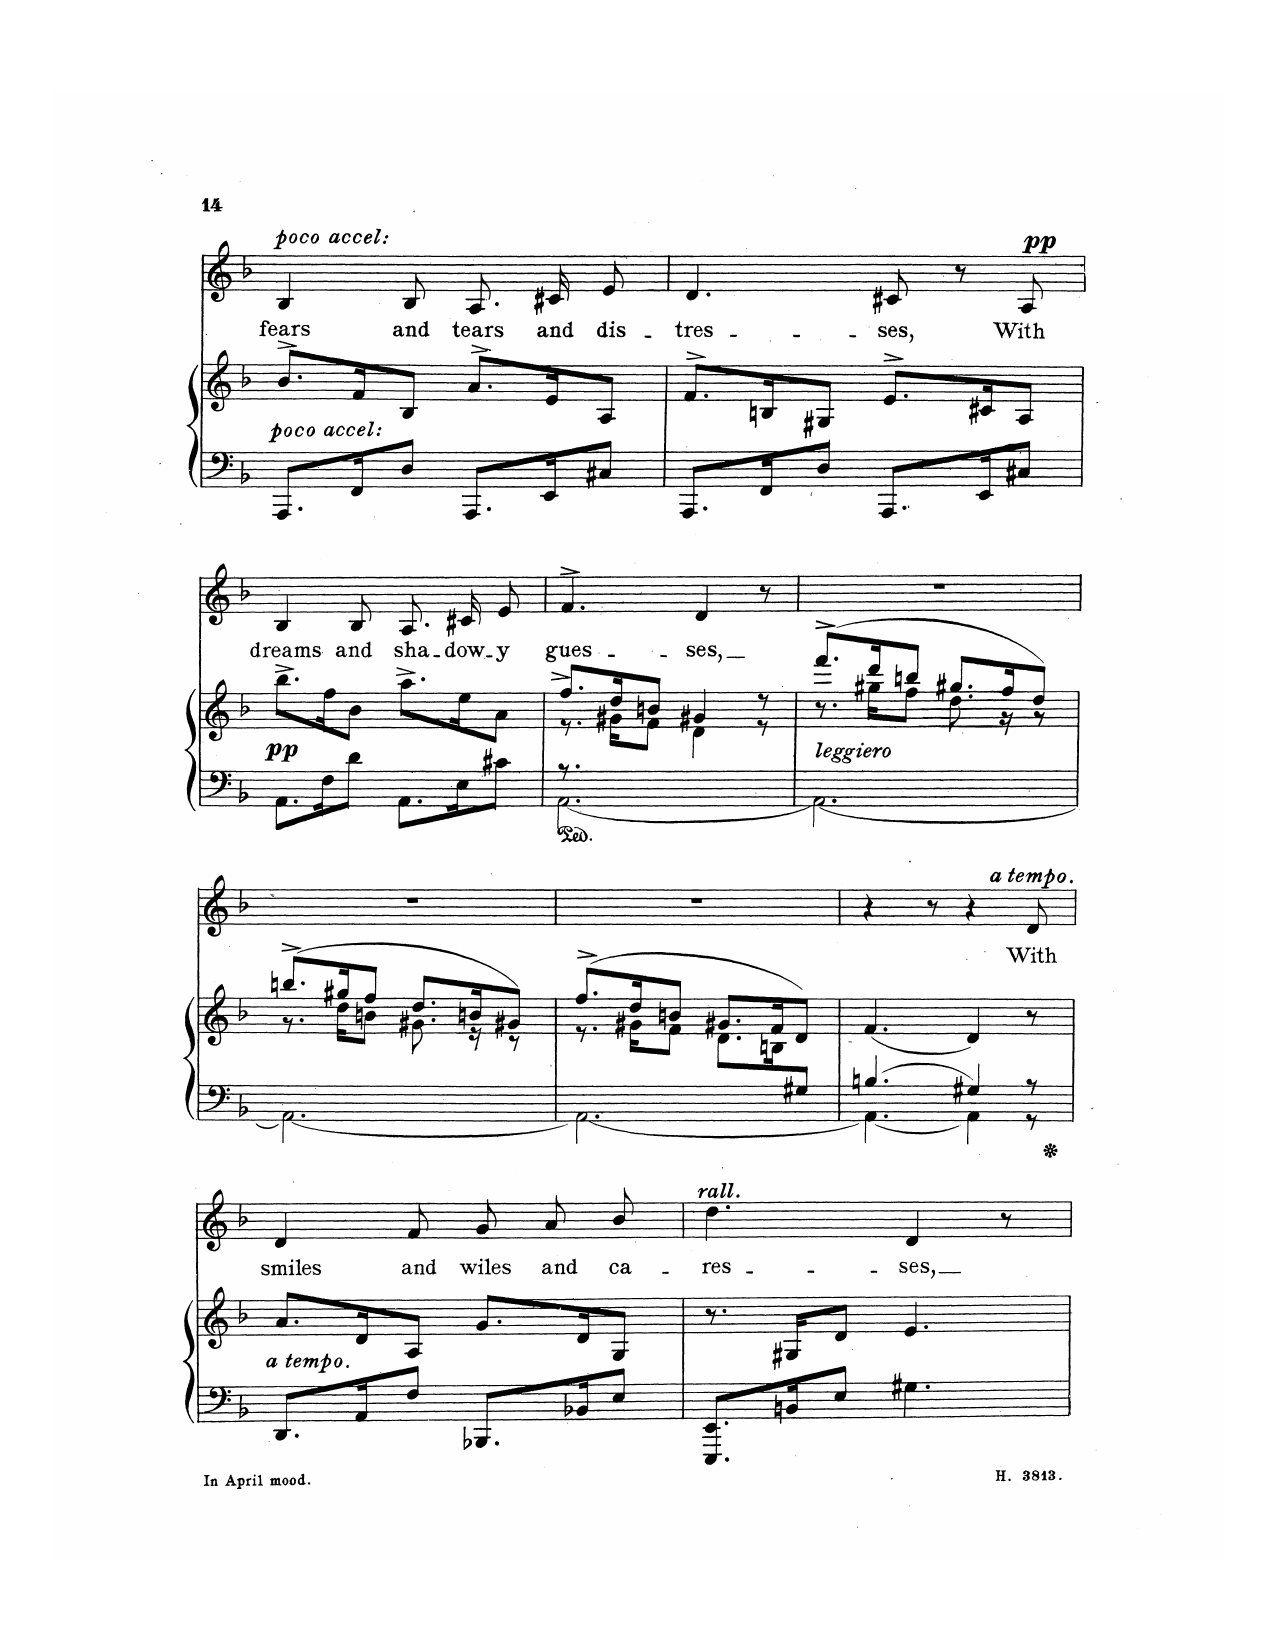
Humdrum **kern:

**kern	**kern	**kern	**kern	**dynam	**kern	**text	**dynam
*part3	*part3	*part2	*part2	*part2	*part1	*part1	*part1
*staff5	*staff4	*staff3	*staff2	*staff2/3	*staff1	*staff1	*staff1
*I"Piano	*	*I"Piano	*	*	*I"Contralto	*	*
*I'Pno	*	*I'Pno	*	*	*	*	*
*clefF4	*clefG2	*clefF4	*clefG2	*	*clefG2	*	*
*k[b-]	*k[b-]	*k[b-]	*k[b-]	*	*k[b-]	*	*
*M6/8	*M6/8	*M6/8	*M6/8	*	*M6/8	*	*
=17	=17	=17	=17	=17	=17	=17	=17
!	!	!	!	!	!LO:TX:i:t=poco accel.	!	!
!	!	!	!LO:TX:i:t=poco accel.	!	!	!	!
2.r	2.r	8.AAA/L	8.b-^>/L	.	4B-/	fears	.
.	.	16FF/K	16f/K	.	.	.	.
.	.	8D/J	8B-/J	.	8B-/	and	.
.	.	8.AAA/L	8.a^>/L	.	8.A/L	tears	.
.	.	16EE/K	16e/K	.	16c#X/K	and	.
.	.	8C#X/J	8A/J	.	8e/J	dis-	.
=18	=18	=18	=18	=18	=18	=18	=18
2.r	2.r	8.AAA/L	8.f^>/L	.	4.d/	-tres-	.
.	.	16FF/K	16Bn/K	.	.	.	.
.	.	8D/J	8G#X/J	.	.	.	.
.	.	8.AAA/L	8.e^>/L	.	8c#X/	-ses,	.
.	.	.	.	.	8r	.	.
.	.	16EE/K	16c#X/K	.	.	.	.
!	!	!	!	!	!	!	!LO:DY:a
.	.	8C#X/J	8A/J	.	8A/	With	pp
=19	=19	=19	=19	=19	=19	=19	=19
!	!	!	!	!	!LO:TX:a:color=#FFFFFF:t=.	!	!
!	!	!	!	!LO:DY:b	!	!	!
2.r	2.r	8.AA\L	8.bb-^\L	pp	4B-/	dreams	.
.	.	16F\K	16ff\K	.	.	.	.
.	.	8d\J	8b-\J	.	8B-/	and	.
.	.	8.AA\L	8.aa^\L	.	8.A/L	sha-	.
.	.	16E\K	16ee\K	.	16c#X/K	-dow-	.
.	.	8c#X\J	8a\J	.	8e/J	-y	.
=20	=20	=20	=20	=20	=20	=20	=20
*	*	*	*^	*	*	*	*
!	!	!LO:TX:a:color=#FFFFFF:t=.	!	!	!	!	!	!
2.r	2.r	[2.AA/	8.ff^/L	8.r	.	4.f^>/	gues-	.
.	.	.	16dd/K	16g#X\KL	.	.	.	.
.	.	.	8bn/J	8f\J	.	.	.	.
.	.	.	4g#X^/	4d\	.	4d/	-ses,	.
.	.	.	8r	8r	.	8r	.	.
=21	=21	=21	=21	=21	=21	=21	=21	=21
!	!	!	!LO:TX:i:t=leggiero	!	!	!	!	!
2.r	2.r	2.AA/_	(8.fff^/L	8.r	.	2.r	.	.
.	.	.	16ddd/K	16gg#X\KL	.	.	.	.
.	.	.	8bbn/J	8ff\J	.	.	.	.
.	.	.	8.gg#X/L	8.dd\	.	.	.	.
.	.	.	16ff/K	16r	.	.	.	.
.	.	.	8dd/J)	8r	.	.	.	.
=22	=22	=22	=22	=22	=22	=22	=22	=22
!	!	!	!	!	!	!LO:TX:a:color=#FFFFFF:t=.	!	!
2.r	2.r	2.AA/_	(8.bbn^/L	8.r	.	2.r	.	.
.	.	.	16gg#X/K	16dd\KL	.	.	.	.
.	.	.	8ff/J	8bn\J	.	.	.	.
.	.	.	8.dd/L	8.g#X\	.	.	.	.
.	.	.	16bn/K	16r	.	.	.	.
.	.	.	8g#/J)	8r	.	.	.	.
=23	=23	=23	=23	=23	=23	=23	=23	=23
*	*	*^	*	*	*	*	*	*
!	!	!LO:TX:a:color=#FFFFFF:t=.	!	!	!	!	!	!	!
2.r	2.r	8ryy	2.AA/_	(8.ff^>/L	8.r	.	2.r	.	.
.	.	.	.	16dd/K	16g#X\KL	.	.	.	.
.	.	.	.	8bn/J	8f\J	.	.	.	.
.	.	.	.	8.g#X/L	8.d\L	.	.	.	.
.	.	.	.	16f/K	16Bn\K	.	.	.	.
.	.	8G#X/J	.	8d/J)	8ryy	.	.	.	.
*	*	*	*	*v	*v	*	*	*	*
=24	=24	=24	=24	=24	=24	=24	=24	=24
2.r	2.r	4.Bn/	4.AA\_	(4.f/	.	4r	.	.
.	.	.	.	.	.	8r	.	.
.	.	4G#X/	4AA\]	4d/)	.	4r	.	.
!	!	!	!	!	!	!LO:TX:i:t=a tempo	!	!
.	.	8r	8r	8r	.	8d/	With	.
=25	=25	=25	=25	=25	=25	=25	=25	=25
!	!	!	!	!	!	!LO:TX:a:color=#FFFFFF:t=.	!	!
!	!	!	!	!LO:TX:i:t=a tempo	!	!	!	!
*	*	*v	*v	*	*	*	*	*
2.r	2.r	8.DD/L	8.a/L	.	4d/	smiles	.
.	.	16AA/K	16d/K	.	.	.	.
.	.	8F/J	8A/J	.	8f/	and	.
.	.	8.BBB-X/L	8.g/L	.	8g/L	wiles	.
.	.	.	.	.	8a/	and	.
.	.	16BB-X/K	16d/K	.	.	.	.
.	.	8E/J	8G/J	.	8b-/J	ca-	.
=26	=26	=26	=26	=26	=26	=26	=26
!	!	!	!	!	!LO:TX:i:t=rall.	!	!
2.r	2.r	8.EEE/ 8.EE/L	8.r	.	4.dd\	-res-	.
.	.	16BBn/K	16G#X/KL	.	.	.	.
.	.	8E/J	8d/J	.	.	.	.
.	.	4.G#X\	4.e/	.	4d/	-ses, __	.
.	.	.	.	.	8r	.	.
=	=	=	=	=	=	=	=
*-	*-	*-	*-	*-	*-	*-	*-
